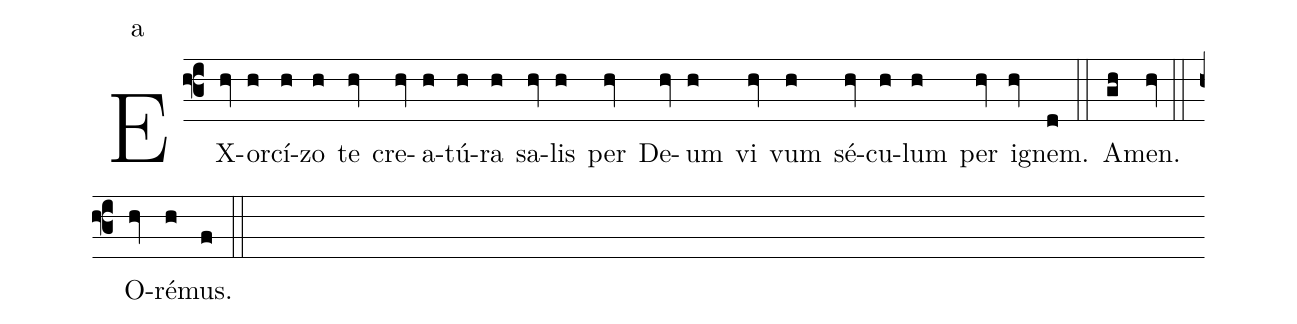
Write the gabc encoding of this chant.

annotation: a;
%%
(f3)
EX(hv)or(h)cí(h)zo(h) te(hv) cre(hv)a(h)tú(h)ra(h) sa(hv)lis(h) per(hv) De(hv)um(h) vi(hv) vum(h) sé(hv)cu(h)lum(h) per(hv) ig(hv)nem.(d) (::)
A(gh)men.(hv) (::)
O(hv)ré(h)mus.(f) (::)
